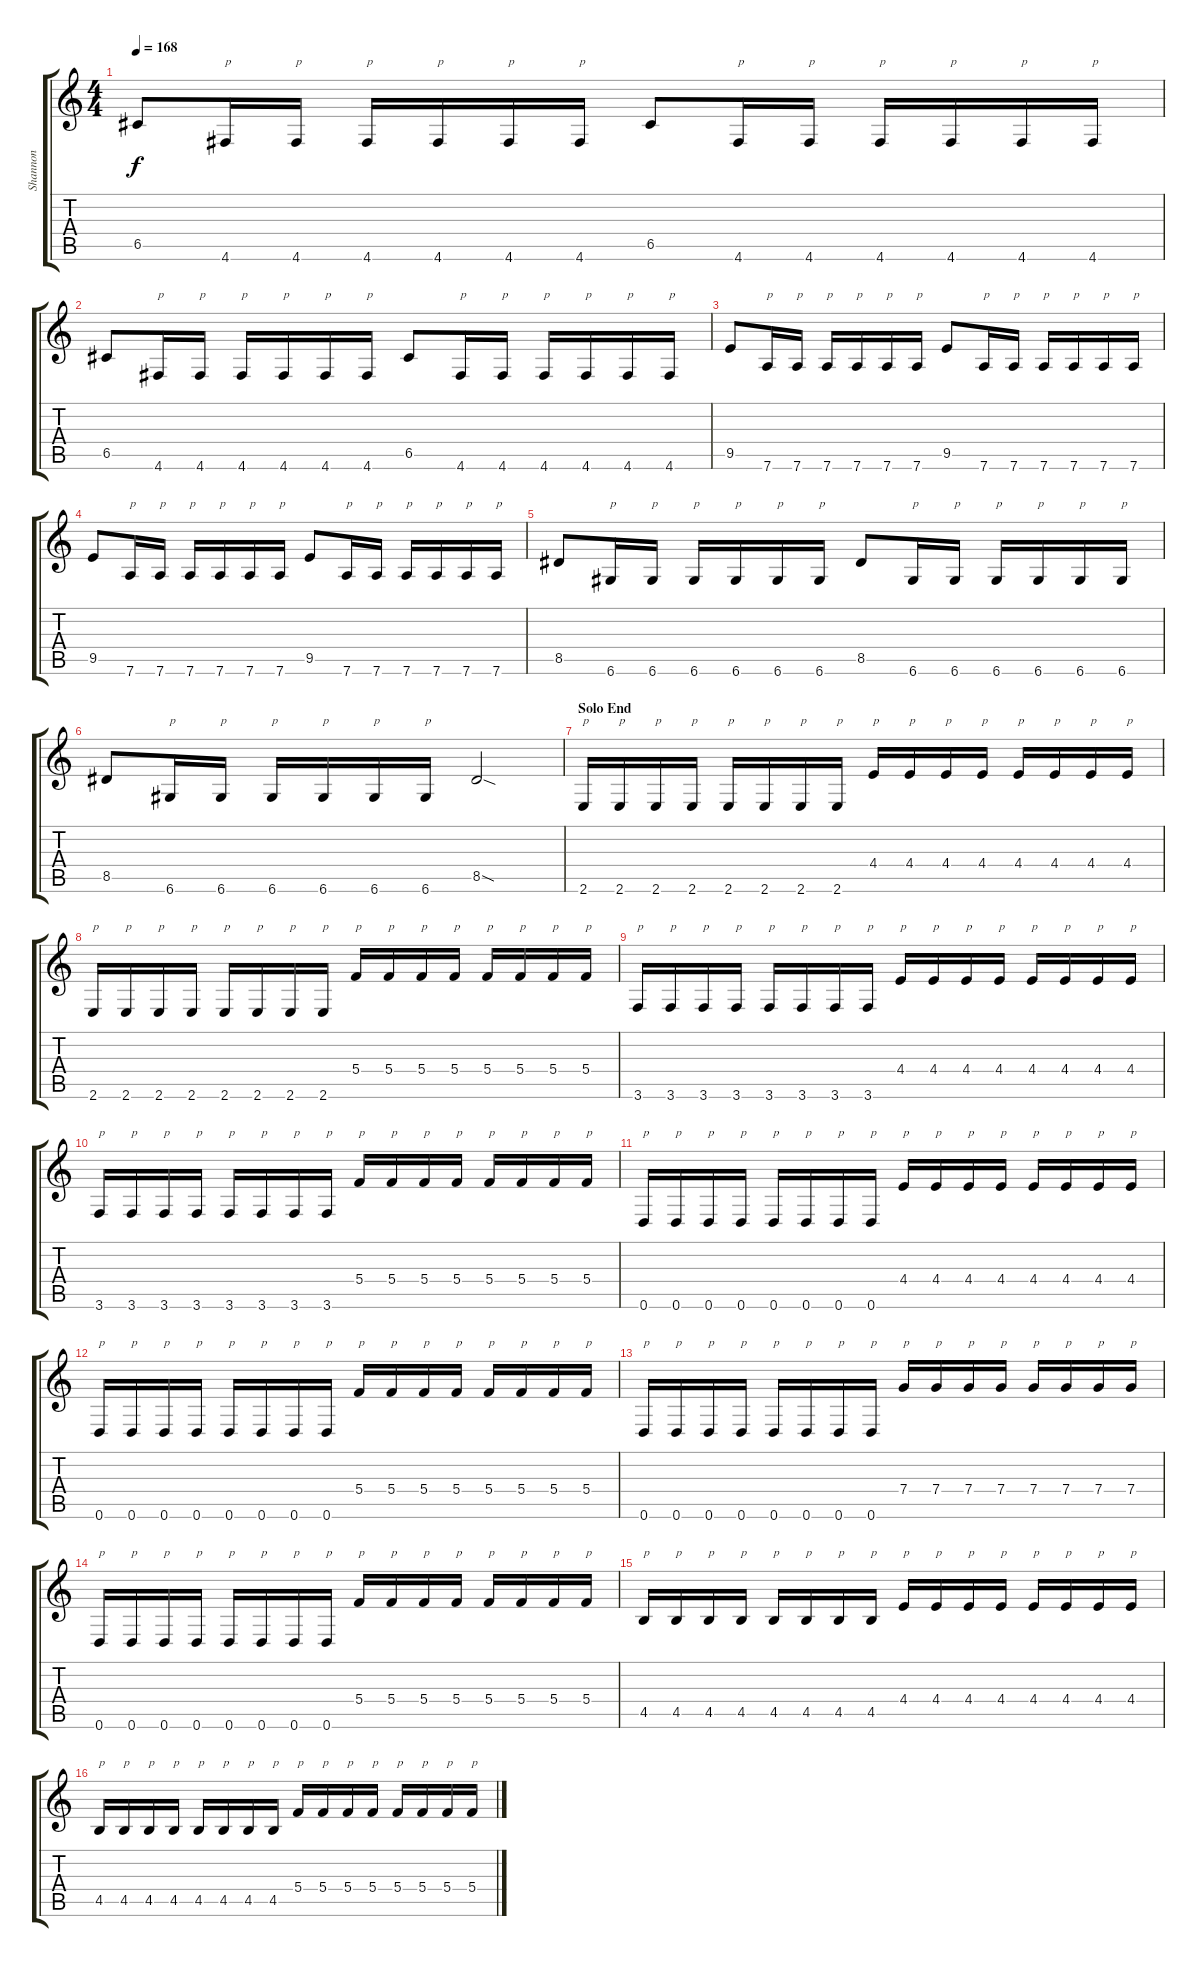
\track ("Shannon" "Shannon") {instrument distortionguitar}
\staff {score tabs}
\tuning (D4 A3 F3 C3 G2 D2) {hide}
\ts (4 4)
\tempo 168
\clef g2
\ks c
6.5.8{dy f} 4.6.16{txt "p"} 4.6.16{txt "p"} 4.6.16{txt "p"} 4.6.16{txt "p"} 4.6.16{txt "p"} 4.6.16{txt "p"} 6.5.8 4.6.16{txt "p"} 4.6.16{txt "p"} 4.6.16{txt "p"} 4.6.16{txt "p"} 4.6.16{txt "p"} 4.6.16{txt "p"} |
6.5.8 4.6.16{txt "p"} 4.6.16{txt "p"} 4.6.16{txt "p"} 4.6.16{txt "p"} 4.6.16{txt "p"} 4.6.16{txt "p"} 6.5.8 4.6.16{txt "p"} 4.6.16{txt "p"} 4.6.16{txt "p"} 4.6.16{txt "p"} 4.6.16{txt "p"} 4.6.16{txt "p"} |
9.5.8 7.6.16{txt "p"} 7.6.16{txt "p"} 7.6.16{txt "p"} 7.6.16{txt "p"} 7.6.16{txt "p"} 7.6.16{txt "p"} 9.5.8 7.6.16{txt "p"} 7.6.16{txt "p"} 7.6.16{txt "p"} 7.6.16{txt "p"} 7.6.16{txt "p"} 7.6.16{txt "p"} |
9.5.8 7.6.16{txt "p"} 7.6.16{txt "p"} 7.6.16{txt "p"} 7.6.16{txt "p"} 7.6.16{txt "p"} 7.6.16{txt "p"} 9.5.8 7.6.16{txt "p"} 7.6.16{txt "p"} 7.6.16{txt "p"} 7.6.16{txt "p"} 7.6.16{txt "p"} 7.6.16{txt "p"} |
8.5.8 6.6.16{txt "p"} 6.6.16{txt "p"} 6.6.16{txt "p"} 6.6.16{txt "p"} 6.6.16{txt "p"} 6.6.16{txt "p"} 8.5.8 6.6.16{txt "p"} 6.6.16{txt "p"} 6.6.16{txt "p"} 6.6.16{txt "p"} 6.6.16{txt "p"} 6.6.16{txt "p"} |
8.5.8 6.6.16{txt "p"} 6.6.16{txt "p"} 6.6.16{txt "p"} 6.6.16{txt "p"} 6.6.16{txt "p"} 6.6.16{txt "p"} 8.5{sod}.2 |
\section ("" "Solo End")
2.6.16{txt "p" volume 11} 2.6.16{txt "p"} 2.6.16{txt "p"} 2.6.16{txt "p"} 2.6.16{txt "p"} 2.6.16{txt "p"} 2.6.16{txt "p"} 2.6.16{txt "p"} 4.4.16{txt "p"} 4.4.16{txt "p"} 4.4.16{txt "p"} 4.4.16{txt "p"} 4.4.16{txt "p"} 4.4.16{txt "p"} 4.4.16{txt "p"} 4.4.16{txt "p"} |
2.6.16{txt "p"} 2.6.16{txt "p"} 2.6.16{txt "p"} 2.6.16{txt "p"} 2.6.16{txt "p"} 2.6.16{txt "p"} 2.6.16{txt "p"} 2.6.16{txt "p"} 5.4.16{txt "p"} 5.4.16{txt "p"} 5.4.16{txt "p"} 5.4.16{txt "p"} 5.4.16{txt "p"} 5.4.16{txt "p"} 5.4.16{txt "p"} 5.4.16{txt "p"} |
3.6.16{txt "p"} 3.6.16{txt "p"} 3.6.16{txt "p"} 3.6.16{txt "p"} 3.6.16{txt "p"} 3.6.16{txt "p"} 3.6.16{txt "p"} 3.6.16{txt "p"} 4.4.16{txt "p"} 4.4.16{txt "p"} 4.4.16{txt "p"} 4.4.16{txt "p"} 4.4.16{txt "p"} 4.4.16{txt "p"} 4.4.16{txt "p"} 4.4.16{txt "p"} |
3.6.16{txt "p"} 3.6.16{txt "p"} 3.6.16{txt "p"} 3.6.16{txt "p"} 3.6.16{txt "p"} 3.6.16{txt "p"} 3.6.16{txt "p"} 3.6.16{txt "p"} 5.4.16{txt "p"} 5.4.16{txt "p"} 5.4.16{txt "p"} 5.4.16{txt "p"} 5.4.16{txt "p"} 5.4.16{txt "p"} 5.4.16{txt "p"} 5.4.16{txt "p"} |
0.6.16{txt "p"} 0.6.16{txt "p"} 0.6.16{txt "p"} 0.6.16{txt "p"} 0.6.16{txt "p"} 0.6.16{txt "p"} 0.6.16{txt "p"} 0.6.16{txt "p"} 4.4.16{txt "p"} 4.4.16{txt "p"} 4.4.16{txt "p"} 4.4.16{txt "p"} 4.4.16{txt "p"} 4.4.16{txt "p"} 4.4.16{txt "p"} 4.4.16{txt "p"} |
0.6.16{txt "p"} 0.6.16{txt "p"} 0.6.16{txt "p"} 0.6.16{txt "p"} 0.6.16{txt "p"} 0.6.16{txt "p"} 0.6.16{txt "p"} 0.6.16{txt "p"} 5.4.16{txt "p"} 5.4.16{txt "p"} 5.4.16{txt "p"} 5.4.16{txt "p"} 5.4.16{txt "p"} 5.4.16{txt "p"} 5.4.16{txt "p"} 5.4.16{txt "p"} |
0.6.16{txt "p"} 0.6.16{txt "p"} 0.6.16{txt "p"} 0.6.16{txt "p"} 0.6.16{txt "p"} 0.6.16{txt "p"} 0.6.16{txt "p"} 0.6.16{txt "p"} 7.4.16{txt "p"} 7.4.16{txt "p"} 7.4.16{txt "p"} 7.4.16{txt "p"} 7.4.16{txt "p"} 7.4.16{txt "p"} 7.4.16{txt "p"} 7.4.16{txt "p"} |
0.6.16{txt "p"} 0.6.16{txt "p"} 0.6.16{txt "p"} 0.6.16{txt "p"} 0.6.16{txt "p"} 0.6.16{txt "p"} 0.6.16{txt "p"} 0.6.16{txt "p"} 5.4.16{txt "p"} 5.4.16{txt "p"} 5.4.16{txt "p"} 5.4.16{txt "p"} 5.4.16{txt "p"} 5.4.16{txt "p"} 5.4.16{txt "p"} 5.4.16{txt "p"} |
4.5.16{txt "p"} 4.5.16{txt "p"} 4.5.16{txt "p"} 4.5.16{txt "p"} 4.5.16{txt "p"} 4.5.16{txt "p"} 4.5.16{txt "p"} 4.5.16{txt "p"} 4.4.16{txt "p"} 4.4.16{txt "p"} 4.4.16{txt "p"} 4.4.16{txt "p"} 4.4.16{txt "p"} 4.4.16{txt "p"} 4.4.16{txt "p"} 4.4.16{txt "p"} |
4.5.16{txt "p"} 4.5.16{txt "p"} 4.5.16{txt "p"} 4.5.16{txt "p"} 4.5.16{txt "p"} 4.5.16{txt "p"} 4.5.16{txt "p"} 4.5.16{txt "p"} 5.4.16{txt "p"} 5.4.16{txt "p"} 5.4.16{txt "p"} 5.4.16{txt "p"} 5.4.16{txt "p"} 5.4.16{txt "p"} 5.4.16{txt "p"} 5.4.16{txt "p"}
